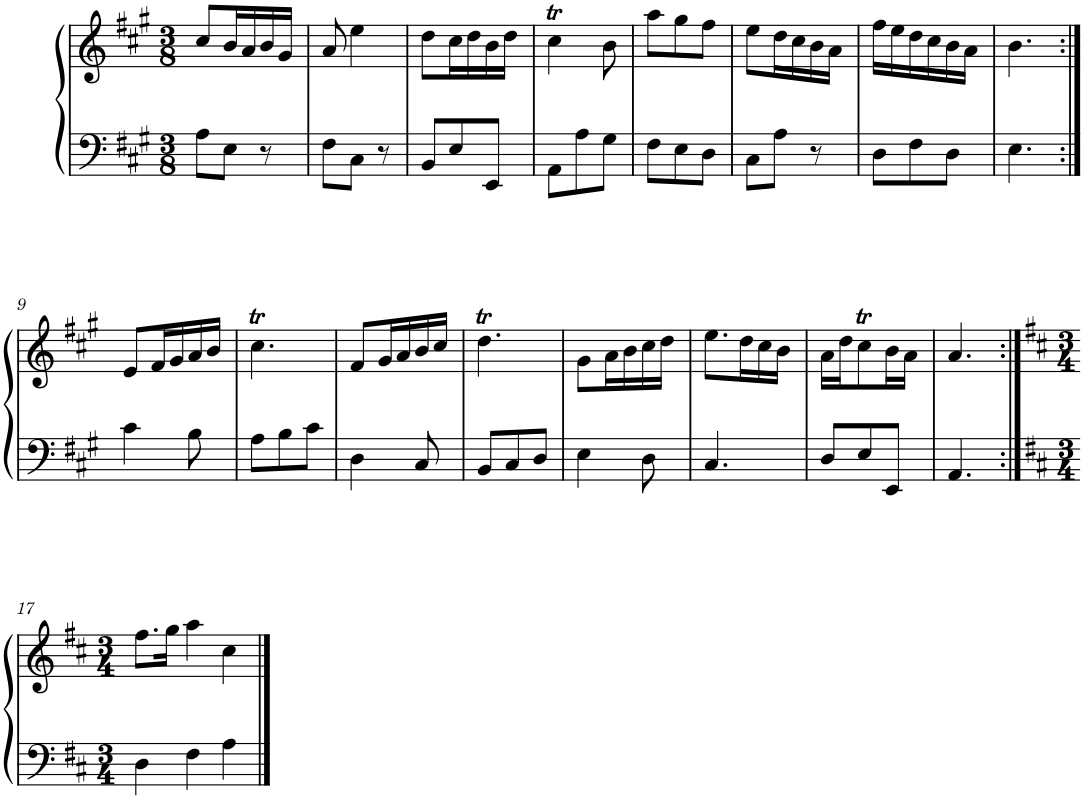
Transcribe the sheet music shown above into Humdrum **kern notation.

**kern	**kern
*part1	*part1
*staff2	*staff1
*I"Piano, Piano	*
*I'Pno.	*
*clefF4	*clefG2
*k[f#c#g#]	*k[f#c#g#]
*M3/8	*M3/8
=1	=1
8A\L	8cc#/L
8E\J	16b/L
.	16a/
8r	16b/
.	16g#/JJ
=2	=2
8F#\L	8a/
8C#\J	4ee\
8r	.
=3	=3
8BB/L	8dd\L
8E/	16cc#\L
.	16dd\
8EE/J	16b\
.	16dd\JJ
=4	=4
8AA\L	4cc#t\
8A\	.
8G#\J	8b\
=5	=5
8F#\L	8aa\L
8E\	8gg#\
8D\J	8ff#\J
=6	=6
8C#\L	8ee\L
8A\J	16dd\L
.	16cc#\
8r	16b\
.	16a\JJ
=7	=7
8D\L	16ff#\LL
.	16ee\
8F#\	16dd\
.	16cc#\
8D\J	16b\
.	16a\JJ
=8	=8
4.E\	4.b\
!!LO:LB:g=z
=9:|!	=9:|!
4c#\	8e/L
.	16f#/L
.	16g#/
8B\	16a/
.	16b/JJ
=10	=10
8A\L	4.cc#t\
8B\	.
8c#\J	.
=11	=11
4D\	8f#/L
.	16g#/L
.	16a/
8C#/	16b/
.	16cc#/JJ
=12	=12
8BB/L	4.ddT\
8C#/	.
8D/J	.
=13	=13
4E\	8g#\L
.	16a\L
.	16b\
8D\	16cc#\
.	16dd\JJ
=14	=14
4.C#/	8.ee\L
.	16dd\L
.	16cc#\
.	16b\JJ
=15	=15
8D/L	16a\LL
.	16dd\J
8E/	8cc#t\
8EE/J	16b\L
.	16a\JJ
=16	=16
4.AA/	4.a/
!!LO:LB:g=z
=17:|!	=17:|!
*k[f#c#]	*k[f#c#]
*M3/4	*M3/4
4D\	8.ff#\L
.	16gg\Jk
4F#\	4aa\
4A\	4cc#\
==	==
*-	*-
